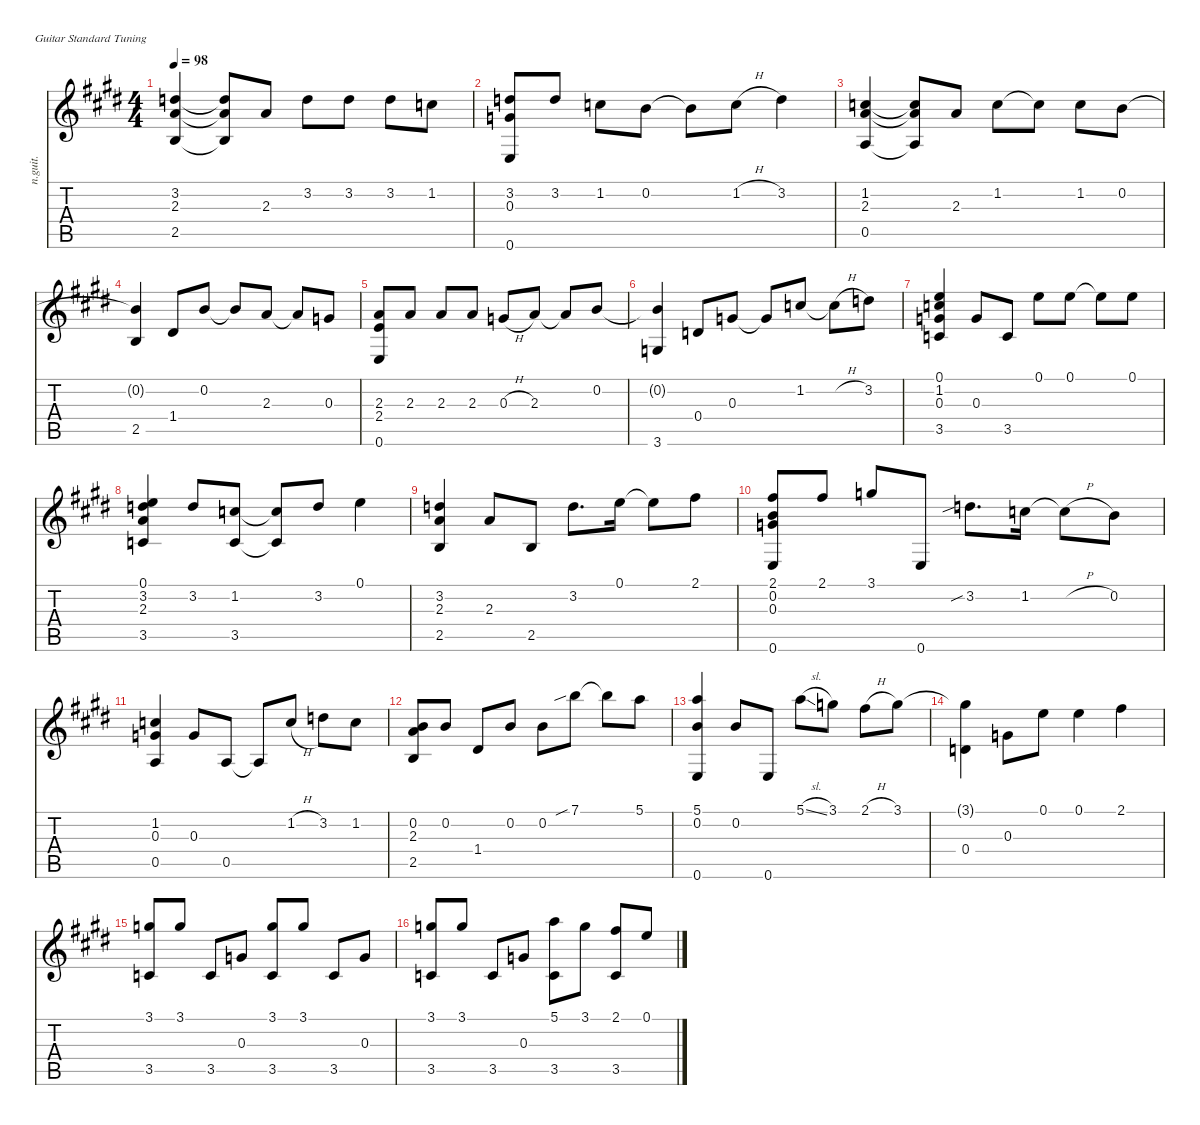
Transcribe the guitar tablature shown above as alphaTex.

\defaultSystemsLayout 4
\hideDynamics
\bracketExtendMode nobrackets
\otherSystemsTrackNameOrientation horizontal
\track ("Lead" "n.guit.") {instrument acousticguitarnylon}
\staff {score tabs}
\tuning (E4 B3 G3 D3 A2 E2)
\ts (4 4)
\tempo 98
\clef g2
\ks e
(3.2{acc forcenatural} 2.3{acc forcenatural} 2.5{acc forcenatural}).4{dy f beam Up} (3.2{t acc forcenatural} 2.3{t acc forcenatural} 2.5{t acc forcenatural}).8{beam Up} 2.3{acc forcenatural}.8{beam Up} 3.2{acc forcenatural}.8{beam Down} 3.2{acc forcenatural}.8{beam Down} 3.2{acc forcenatural}.8{beam Down} 1.2{acc forcenatural}.8{beam Down} |
(3.2{acc forcenatural} 0.3{acc forcenatural} 0.6{acc forcenatural}).8{beam Up} 3.2{acc forcenatural}.8{beam Up} 1.2{acc forcenatural}.8{beam Down} 0.2{acc forcenatural}.8{beam Down} 0.2{t acc forcenatural}.8{beam Down} 1.2{h acc forcenatural}.8{beam Down} 3.2{acc forcenatural}.4{beam Down} |
(1.2{acc forcenatural} 2.3{acc forcenatural} 0.5{acc forcenatural}).4{beam Up} (1.2{t acc forcenatural} 2.3{t acc forcenatural} 0.5{t acc forcenatural}).8{beam Up} 2.3{acc forcenatural}.8{beam Up} 1.2{acc forcenatural}.8{beam Down} 1.2{t acc forcenatural}.8{beam Down} 1.2{acc forcenatural}.8{beam Down} 0.2{acc forcenatural}.8{beam Down} |
(0.2{t acc forcenatural} 2.5{acc forcenatural}).4{beam Up} 1.4{acc #}.8{beam Up} 0.2{acc forcenatural}.8{beam Up} 0.2{t acc forcenatural}.8{beam Up} 2.3{acc forcenatural}.8{beam Up} 2.3{t acc forcenatural}.8{beam Up} 0.3{acc forcenatural}.8{beam Up} |
(2.3{acc forcenatural} 2.4{acc forcenatural} 0.6{acc forcenatural}).8{beam Up} 2.3{acc forcenatural}.8{beam Up} 2.3{acc forcenatural}.8{beam Up} 2.3{acc forcenatural}.8{beam Up} 0.3{h acc forcenatural}.8{beam Up} 2.3{acc forcenatural}.8{beam Up} 2.3{t acc forcenatural}.8{beam Up} 0.2{acc forcenatural}.8{beam Up} |
(0.2{t acc forcenatural} 3.6{acc forcenatural}).4{beam Up} 0.4{acc forcenatural}.8{beam Up} 0.3{acc forcenatural}.8{beam Up} 0.3{t acc forcenatural}.8{beam Up} 1.2{acc forcenatural}.8{beam Up} 1.2{h t acc forcenatural}.8{beam Down} 3.2{acc forcenatural}.8{beam Down} |
(0.1{acc forcenatural} 1.2{acc forcenatural} 0.3{acc forcenatural} 3.5{acc forcenatural}).4{beam Up} 0.3{acc forcenatural}.8{beam Up} 3.5{acc forcenatural}.8{beam Up} 0.1{acc forcenatural}.8{beam Down} 0.1{acc forcenatural}.8{beam Down} 0.1{t acc forcenatural}.8{beam Down} 0.1{acc forcenatural}.8{beam Down} |
(0.1{acc forcenatural} 3.2{acc forcenatural} 2.3{acc forcenatural} 3.5{acc forcenatural}).4{beam Up} 3.2{acc forcenatural}.8{beam Up} (1.2{acc forcenatural} 3.5{acc forcenatural}).8{beam Up} (1.2{t acc forcenatural} 3.5{t acc forcenatural}).8{beam Up} 3.2{acc forcenatural}.8{beam Up} 0.1{acc forcenatural}.4{beam Down} |
(3.2{acc forcenatural} 2.3{acc forcenatural} 2.5{acc forcenatural}).4{beam Up} 2.3{acc forcenatural}.8{beam Up} 2.5{acc forcenatural}.8{beam Up} 3.2{acc forcenatural}.8{d beam Down} 0.1{acc forcenatural}.16{beam Down} 0.1{t acc forcenatural}.8{beam Down} 2.1{acc #}.8{beam Down} |
(2.1{acc #} 0.2{acc forcenatural} 0.3{acc forcenatural} 0.6{acc forcenatural}).8{beam Up} 2.1{acc #}.8{beam Up} 3.1{acc forcenatural}.8{beam Up} 0.6{acc forcenatural}.8{beam Up} 3.2{sib acc forcenatural}.8{d beam Down} 1.2{acc forcenatural}.16{beam Down} 1.2{h t acc forcenatural}.8{beam Down} 0.2{acc forcenatural}.8{beam Down} |
(1.2{acc forcenatural} 0.3{acc forcenatural} 0.5{acc forcenatural}).4{beam Up} 0.3{acc forcenatural}.8{beam Up} 0.5{acc forcenatural}.8{beam Up} 0.5{t acc forcenatural}.8{beam Up} 1.2{h acc forcenatural}.8{beam Up} 3.2{acc forcenatural}.8{beam Down} 1.2{acc forcenatural}.8{beam Down} |
(0.2{acc forcenatural} 2.3{acc forcenatural} 2.5{acc forcenatural}).8{beam Up} 0.2{acc forcenatural}.8{beam Up} 1.4{acc #}.8{beam Up} 0.2{acc forcenatural}.8{beam Up} 0.2{acc forcenatural}.8{beam Down} 7.1{sib acc forcenatural}.8{beam Down} 7.1{t acc forcenatural}.8{beam Down} 5.1{acc forcenatural}.8{beam Down} |
(5.1{acc forcenatural} 0.2{acc forcenatural} 0.6{acc forcenatural}).4{beam Up} 0.2{acc forcenatural}.8{beam Up} 0.6{acc forcenatural}.8{beam Up} 5.1{sl acc forcenatural}.8{beam Down} 3.1{acc forcenatural}.8{beam Down} 2.1{h acc #}.8{beam Down} 3.1{acc forcenatural}.8{beam Down} |
(3.1{t acc forcenatural} 0.4{acc forcenatural}).4{beam Down} 0.3{acc forcenatural}.8{beam Down} 0.1{acc forcenatural}.8{beam Down} 0.1{acc forcenatural}.4{beam Down} 2.1{acc #}.4{beam Down} |
(3.1{acc forcenatural} 3.5{acc forcenatural}).8{beam Up} 3.1{acc forcenatural}.8{beam Up} 3.5{acc forcenatural}.8{beam Up} 0.3{acc forcenatural}.8{beam Up} (3.1{acc forcenatural} 3.5{acc forcenatural}).8{beam Up} 3.1{acc forcenatural}.8{beam Up} 3.5{acc forcenatural}.8{beam Up} 0.3{acc forcenatural}.8{beam Up} |
(3.1{acc forcenatural} 3.5{acc forcenatural}).8{beam Up} 3.1{acc forcenatural}.8{beam Up} 3.5{acc forcenatural}.8{beam Up} 0.3{acc forcenatural}.8{beam Up} (5.1{acc forcenatural} 3.5{acc forcenatural}).8{beam Down} 3.1{acc forcenatural}.8{beam Down} (3.5{acc forcenatural} 2.1{acc #}).8{beam Up} 0.1{acc forcenatural}.8{beam Up}
